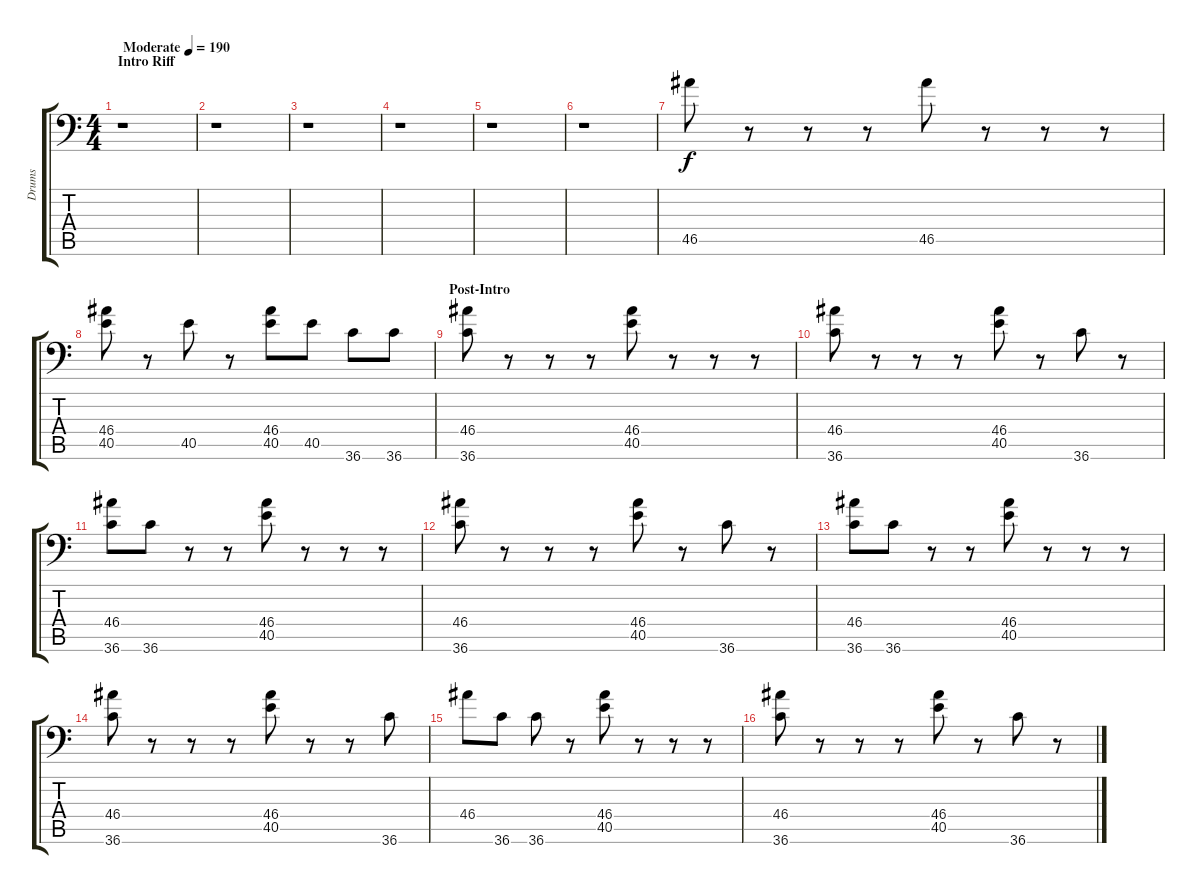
\track ("Drums" "Drums") {instrument acousticgrandpiano}
\staff {score tabs}
\tuning (C-1 C-1 C-1 C-1 C-1 C-1) {hide}
\ts (4 4)
\section ("" "Intro Riff")
\tempo (190 "Moderate")
\clef f4
\ks c
r.1{dy f instrument acousticgrandpiano} |
r.1 |
r.1 |
r.1 |
r.1 |
r.1 |
46.5.8 r.8 r.8 r.8 46.5.8 r.8 r.8 r.8 |
(46.4 40.5).8 r.8 40.5.8 r.8 (46.4 40.5).8 40.5.8 36.6.8 36.6.8 |
\section ("" "Post-Intro")
(46.4 36.6).8 r.8 r.8 r.8 (46.4 40.5).8 r.8 r.8 r.8 |
(46.4 36.6).8 r.8 r.8 r.8 (46.4 40.5).8 r.8 36.6.8 r.8 |
(46.4 36.6).8 36.6.8 r.8 r.8 (46.4 40.5).8 r.8 r.8 r.8 |
(46.4 36.6).8 r.8 r.8 r.8 (46.4 40.5).8 r.8 36.6.8 r.8 |
(46.4 36.6).8 36.6.8 r.8 r.8 (46.4 40.5).8 r.8 r.8 r.8 |
(46.4 36.6).8 r.8 r.8 r.8 (46.4 40.5).8 r.8 r.8 36.6.8 |
46.4.8 36.6.8 36.6.8 r.8 (46.4 40.5).8 r.8 r.8 r.8 |
(46.4 36.6).8 r.8 r.8 r.8 (46.4 40.5).8 r.8 36.6.8 r.8
